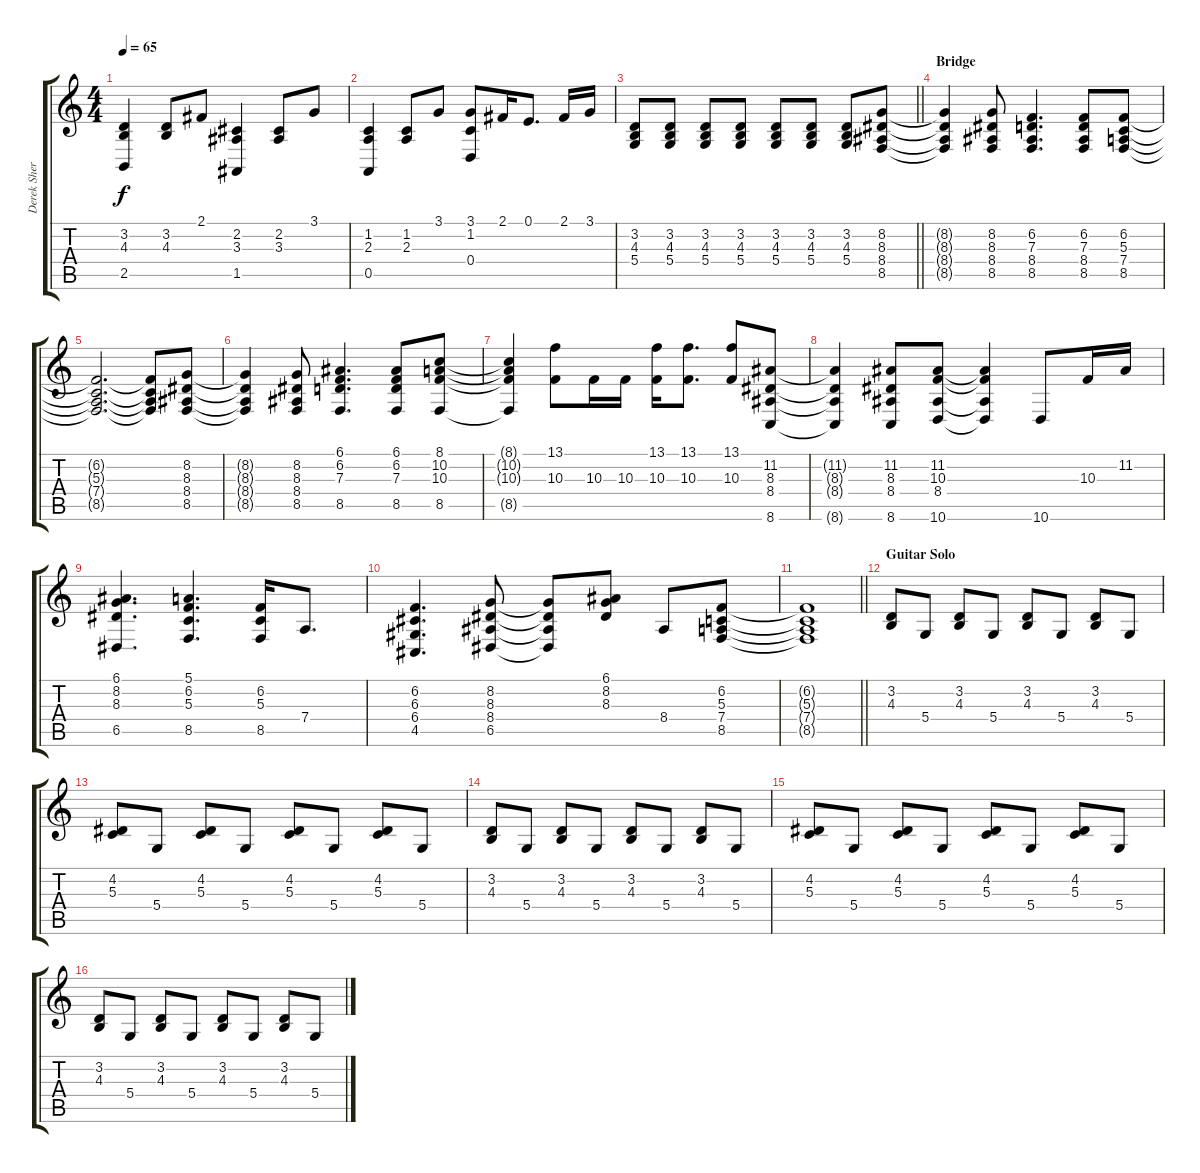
\track ("Derek Sherinian" "Derek Sher") {solo instrument brightacousticpiano}
\staff {score tabs}
\tuning (E4 B3 G3 D3 A2 E2) {hide}
\ts (4 4)
\tempo 65
\clef g2
\ks c
(3.2 4.3 2.5).4{dy f} (3.2 4.3).8 2.1.8 (2.2 3.3 1.5).4 (2.2 3.3).8 3.1.8 |
(1.2 2.3 0.5).4 (1.2 2.3).8 3.1.8 (3.1 1.2 0.4).8 2.1.16 0.1.8{d} 2.1.16 3.1.16 |
\barLineRight lightlight
(3.2 4.3 5.4).8 (3.2 4.3 5.4).8 (3.2 4.3 5.4).8 (3.2 4.3 5.4).8 (3.2 4.3 5.4).8 (3.2 4.3 5.4).8 (3.2 4.3 5.4).8 (8.2 8.3 8.4 8.5).8 |
\section ("" "Bridge")
(8.2{t} 8.3{t} 8.4{t} 8.5{t}).4 (8.2 8.3 8.4 8.5).8 (6.2 7.3 8.4 8.5).4{d} (6.2 7.3 8.4 8.5).8 (6.2 5.3 7.4 8.5).8 |
(6.2{t} 5.3{t} 7.4{t} 8.5{t}).2{d} (6.2{t} 5.3{t} 7.4{t} 8.5{t}).8 (8.2 8.3 8.4 8.5).8 |
(8.2{t} 8.3{t} 8.4{t} 8.5{t}).4 (8.2 8.3 8.4 8.5).8 (6.1 6.2 7.3 8.5).4{d} (6.1 6.2 7.3 8.5).8 (8.1 10.2 10.3 8.5).8 |
(8.1{t} 10.2{t} 10.3{t} 8.5{t}).4 (13.1 10.3).8 10.3.16 10.3.16 (13.1 10.3).16 (13.1 10.3).8{d} (13.1 10.3).8 (11.2 8.3 8.4 8.6).8 |
(11.2{t} 8.3{t} 8.4{t} 8.6{t}).4 (11.2 8.3 8.4 8.6).8 (11.2 10.3 8.4 10.6).8 (11.2{t} 10.3{t} 8.4{t} 10.6{t}).4 10.6.8 10.3.16 11.2.16 |
(6.1 8.2 8.3 6.5).4{d} (5.1 6.2 5.3 8.5).4{d} (6.2 5.3 8.5).16 7.4.8{d} |
(6.2 6.3 6.4 4.5).4{d} (8.2 8.3 8.4 6.5).8 (8.2{t} 8.3{t} 8.4{t} 6.5{t}).8 (6.1 8.2 8.3).8 8.4.8 (6.2 5.3 7.4 8.5).8 |
\barLineRight lightlight
(6.2{t} 5.3{t} 7.4{t} 8.5{t}).1 |
\section ("" "Guitar Solo")
(3.2 4.3).8 5.4.8 (3.2 4.3).8 5.4.8 (3.2 4.3).8 5.4.8 (3.2 4.3).8 5.4.8 |
(4.2 5.3).8 5.4.8 (4.2 5.3).8 5.4.8 (4.2 5.3).8 5.4.8 (4.2 5.3).8 5.4.8 |
(3.2 4.3).8 5.4.8 (3.2 4.3).8 5.4.8 (3.2 4.3).8 5.4.8 (3.2 4.3).8 5.4.8 |
(4.2 5.3).8 5.4.8 (4.2 5.3).8 5.4.8 (4.2 5.3).8 5.4.8 (4.2 5.3).8 5.4.8 |
(3.2 4.3).8 5.4.8 (3.2 4.3).8 5.4.8 (3.2 4.3).8 5.4.8 (3.2 4.3).8 5.4.8
